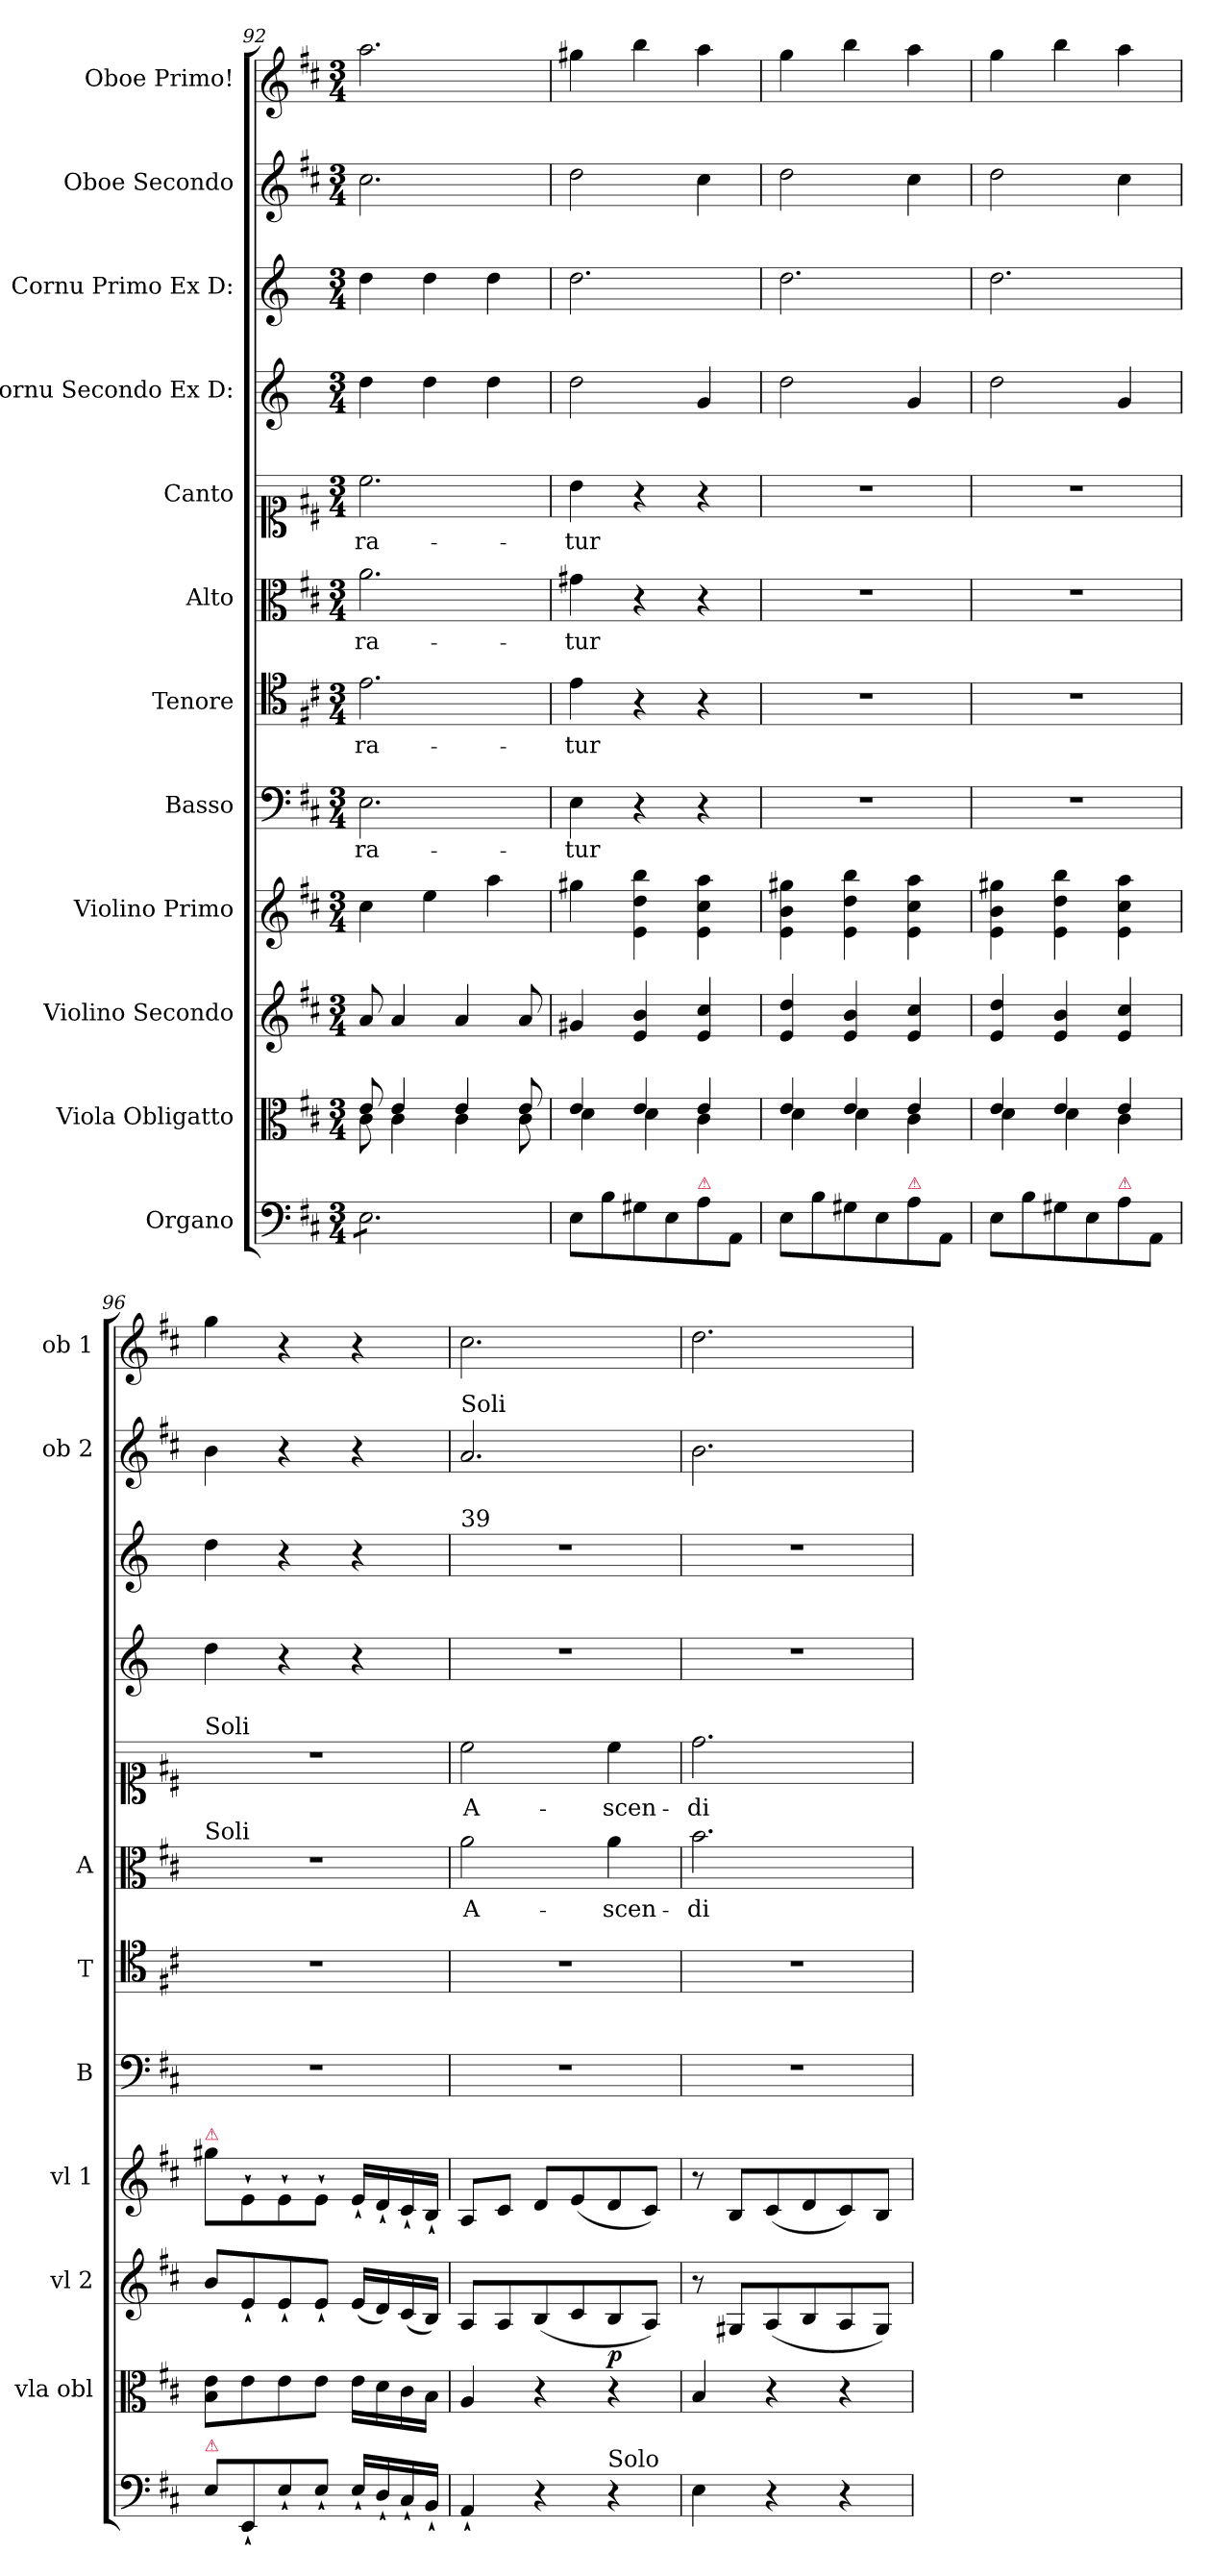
**kern	**dynam	**kern	**dynam	**kern	**dynam	**kern	**dynam	**kern	**text	**kern	**text	**kern	**text	**kern	**text	**kern	**kern	**kern	**kern	**dynam
*part12	*part12	*part11	*part11	*part10	*part10	*part9	*part9	*part8	*part8	*part7	*part7	*part6	*part6	*part5	*part5	*part4	*part3	*part2	*part1	*part1
*staff12	*staff12	*staff11	*staff11	*staff10	*staff10	*staff9	*staff9	*staff8	*staff8	*staff7	*staff7	*staff6	*staff6	*staff5	*staff5	*staff4	*staff3	*staff2	*staff1	*staff1
*I"Organo	*	*I"Viola Obligatto	*	*I"Violino Secondo	*	*I"Violino Primo	*	*I"Basso	*	*I"Tenore	*	*I"Alto	*	*I"Canto	*	*I"Cornu Secondo Ex D:	*I"Cornu Primo Ex D:	*I"Oboe Secondo	*I"Oboe Primo!	*
*	*	*I'vla obl	*	*I'vl 2	*	*I'vl 1	*	*I'B	*	*I'T	*	*I'A	*	*	*	*	*	*I'ob 2	*I'ob 1	*
*clefF4	*	*clefC3	*	*clefG2	*	*clefG2	*	*clefF4	*	*clefC4	*	*clefC3	*	*clefC1	*	*clefG2	*clefG2	*clefG2	*clefG2	*
*	*	*	*	*	*	*	*	*	*	*	*	*	*	*	*	*ITrd-1c-2	*ITrd-1c-2	*	*	*
*k[f#c#]	*	*k[f#c#]	*	*k[f#c#]	*	*k[f#c#]	*	*k[f#c#]	*	*k[f#c#]	*	*k[f#c#]	*	*k[f#c#]	*	*k[f#c#]	*k[f#c#]	*k[f#c#]	*k[f#c#]	*
*D:	*	*D:	*	*D:	*	*D:	*	*D:	*	*D:	*	*D:	*	*D:	*	*	*	*D:	*D:	*
*M3/4	*	*M3/4	*	*M3/4	*	*M3/4	*	*M3/4	*	*M3/4	*	*M3/4	*	*M3/4	*	*M3/4	*M3/4	*M3/4	*M3/4	*
=92	=92	=92	=92	=92	=92	=92	=92	=92	=92	=92	=92	=92	=92	=92	=92	=92	=92	=92	=92	=92
*	*	*^	*	*	*	*	*	*	*	*	*	*	*	*	*	*	*	*	*	*
!	!	!	!	!	!	!	!	!	!	!	!	!LO:LY:i	!	!	!	!	!	!	!	!	!
*tremolo	*	*	*	*	*	*	*	*	*	*	*	*	*	*	*	*	*	*	*	*	*
8E\L	.	8e/	8c#\	.	8a/	.	4cc#\	.	2.E\	-ra-	2.e\	-ra-	2.a\	-ra-	2.cc#\	-ra-	4ee\	4ee\	2.cc#\	2.aa\	.
8E\	.	4e/	4c#\	.	4a/	.	.	.	.	.	.	.	.	.	.	.	.	.	.	.	.
8E\	.	.	.	.	.	.	4ee\	.	.	.	.	.	.	.	.	.	4ee\	4ee\	.	.	.
8E\	.	4e/	4c#\	.	4a/	.	.	.	.	.	.	.	.	.	.	.	.	.	.	.	.
8E\	.	.	.	.	.	.	4aa\	.	.	.	.	.	.	.	.	.	4ee\	4ee\	.	.	.
8E\J	.	8e/	8c#\	.	8a/	.	.	.	.	.	.	.	.	.	.	.	.	.	.	.	.
*Xtremolo	*	*	*	*	*	*	*	*	*	*	*	*	*	*	*	*	*	*	*	*	*
=93	=93	=93	=93	=93	=93	=93	=93	=93	=93	=93	=93	=93	=93	=93	=93	=93	=93	=93	=93	=93	=93
!	!	!	!	!	!	!	!	!	!	!	!	!LO:LY:i	!	!	!	!	!	!	!	!	!
8E\L	.	4e/	4d\	.	4g#X/	.	4gg#X\	.	4E\	-tur	4e\	-tur	4g#X\	-tur	4b\	-tur	2ee\	2.ee\	2dd\	4gg#X\	.
8B\	.	.	.	.	.	.	.	.	.	.	.	.	.	.	.	.	.	.	.	.	.
8G#X\	.	4e/	4d\	.	4e/ 4b/	.	4e\ 4dd\ 4bb\	.	4r	.	4r	.	4r	.	4r	.	.	.	.	4bb\	.
8E\	.	.	.	.	.	.	.	.	.	.	.	.	.	.	.	.	.	.	.	.	.
!LO:TX:a:color=crimson:t=⚠	!	!	!	!	!	!	!	!	!	!	!	!	!	!	!	!	!	!	!	!	!
8A\	.	4e/	4c#\	.	4e/ 4cc#/	.	4e\ 4cc#\ 4aa\	.	4r	.	4r	.	4r	.	4r	.	4a/	.	4cc#\	4aa\	.
8AA\J	.	.	.	.	.	.	.	.	.	.	.	.	.	.	.	.	.	.	.	.	.
=94	=94	=94	=94	=94	=94	=94	=94	=94	=94	=94	=94	=94	=94	=94	=94	=94	=94	=94	=94	=94	=94
8E\L	.	4e/	4d\	.	4e/ 4dd/	.	4e\ 4b\ 4gg#X\	.	2.r	.	2.r	.	2.r	.	2.r	.	2ee\	2.ee\	2dd\	4gg\	.
8B\	.	.	.	.	.	.	.	.	.	.	.	.	.	.	.	.	.	.	.	.	.
8G#X\	.	4e/	4d\	.	4e/ 4b/	.	4e\ 4dd\ 4bb\	.	.	.	.	.	.	.	.	.	.	.	.	4bb\	.
8E\	.	.	.	.	.	.	.	.	.	.	.	.	.	.	.	.	.	.	.	.	.
!LO:TX:a:color=crimson:t=⚠	!	!	!	!	!	!	!	!	!	!	!	!	!	!	!	!	!	!	!	!	!
8A\	.	4e/	4c#\	.	4e/ 4cc#/	.	4e\ 4cc#\ 4aa\	.	.	.	.	.	.	.	.	.	4a/	.	4cc#\	4aa\	.
8AA\J	.	.	.	.	.	.	.	.	.	.	.	.	.	.	.	.	.	.	.	.	.
=95	=95	=95	=95	=95	=95	=95	=95	=95	=95	=95	=95	=95	=95	=95	=95	=95	=95	=95	=95	=95	=95
8E\L	.	4e/	4d\	.	4e/ 4dd/	.	4e\ 4b\ 4gg#X\	.	2.r	.	2.r	.	2.r	.	2.r	.	2ee\	2.ee\	2dd\	4gg\	.
8B\	.	.	.	.	.	.	.	.	.	.	.	.	.	.	.	.	.	.	.	.	.
8G#X\	.	4e/	4d\	.	4e/ 4b/	.	4e\ 4dd\ 4bb\	.	.	.	.	.	.	.	.	.	.	.	.	4bb\	.
8E\	.	.	.	.	.	.	.	.	.	.	.	.	.	.	.	.	.	.	.	.	.
!LO:TX:a:color=crimson:t=⚠	!	!	!	!	!	!	!	!	!	!	!	!	!	!	!	!	!	!	!	!	!
8A\	.	4e/	4c#\	.	4e/ 4cc#/	.	4e\ 4cc#\ 4aa\	.	.	.	.	.	.	.	.	.	4a/	.	4cc#\	4aa\	.
8AA\J	.	.	.	.	.	.	.	.	.	.	.	.	.	.	.	.	.	.	.	.	.
*	*	*v	*v	*	*	*	*	*	*	*	*	*	*	*	*	*	*	*	*	*	*
=96	=96	=96	=96	=96	=96	=96	=96	=96	=96	=96	=96	=96	=96	=96	=96	=96	=96	=96	=96	=96
!	!	!	!	!	!	!	!	!	!	!	!	!	!	!LO:TX:a:t=Soli	!	!	!	!	!	!
!	!	!	!	!	!	!	!	!	!	!	!	!LO:TX:a:t=Soli	!	!	!	!	!	!	!	!
!	!	!	!	!	!	!LO:TX:a:color=crimson:t=⚠	!	!	!	!	!	!	!	!	!	!	!	!	!	!
!LO:TX:a:color=crimson:t=⚠	!	!	!	!	!	!	!	!	!	!	!	!	!	!	!	!	!	!	!	!
8E/L	.	8B\ 8e\L	.	8b/L	.	8gg#X\L	.	2.r	.	2.r	.	2.r	.	2.r	.	4ee\	4ee\	4b\	4gg\	.
8EE`/	.	8e\	.	8e`/	.	8e`\	.	.	.	.	.	.	.	.	.	.	.	.	.	.
8E`/	.	8e\	.	8e`/	.	8e`\	.	.	.	.	.	.	.	.	.	4r	4r	4r	4r	.
8E`/J	.	8e\J	.	8e`/J	.	8e`\J	.	.	.	.	.	.	.	.	.	.	.	.	.	.
16E`/LL	.	16e\LL	.	(16e/LL	.	16e`/LL	.	.	.	.	.	.	.	.	.	4r	4r	4r	4r	.
16D`/	.	16d\	.	16d/)	.	16d`/	.	.	.	.	.	.	.	.	.	.	.	.	.	.
16C#`/	.	16c#\	.	(16c#/	.	16c#`/	.	.	.	.	.	.	.	.	.	.	.	.	.	.
16BB`/JJ	.	16B\JJ	.	16B/JJ)	.	16B`/JJ	.	.	.	.	.	.	.	.	.	.	.	.	.	.
=97	=97	=97	=97	=97	=97	=97	=97	=97	=97	=97	=97	=97	=97	=97	=97	=97	=97	=97	=97	=97
!	!	!	!	!	!	!	!	!	!	!	!	!	!	!	!	!	!	!LO:TX:a:t=Soli	!	!
!	!	!	!	!	!	!	!	!	!	!	!	!	!	!	!	!	!LO:TX:a:t=39	!	!	!
!	!	!	!LO:DY:a	!	!LO:DY:a	!	!LO:DY:a	!	!	!	!	!	!	!	!	!	!	!	!	!LO:DY:b
4AA`/	.	4A/	p&colon;	8A/L	p&colon;	8A/L	pio&colon;	2.r	.	2.r	.	2a\	A-	2cc#\	A-	2.r	2.r	2.a/	2.cc#\	for&colon;
.	.	.	.	8A/	.	8c#/J	.	.	.	.	.	.	.	.	.	.	.	.	.	.
4r	pio&colon;	4r	.	(8B/	.	8d/L	.	.	.	.	.	.	.	.	.	.	.	.	.	.
.	.	.	.	8c#/	.	(8e/	.	.	.	.	.	.	.	.	.	.	.	.	.	.
!LO:TX:a:t=Solo	!	!	!	!	!	!	!	!	!	!	!	!	!	!	!	!	!	!	!	!
!	!	!	!LO:DY:a	!	!	!	!	!	!	!	!	!	!	!	!	!	!	!	!	!
4r	.	4r	p	8B/	.	8d/	.	.	.	.	.	4a\	-scen-	4cc#\	-scen-	.	.	.	.	.
.	.	.	.	8A/J)	.	8c#/J)	.	.	.	.	.	.	.	.	.	.	.	.	.	.
=98	=98	=98	=98	=98	=98	=98	=98	=98	=98	=98	=98	=98	=98	=98	=98	=98	=98	=98	=98	=98
4E\	.	4B/	.	8r	.	8r	.	2.r	.	2.r	.	2.b\	-di-	2.dd\	-di-	2.r	2.r	2.b\	2.dd\	.
.	.	.	.	8G#X/L	.	8B/L	.	.	.	.	.	.	.	.	.	.	.	.	.	.
4r	.	4r	.	(8A/	.	(8c#/	.	.	.	.	.	.	.	.	.	.	.	.	.	.
.	.	.	.	8B/	.	8d/	.	.	.	.	.	.	.	.	.	.	.	.	.	.
4r	.	4r	.	8A/	.	8c#/)	.	.	.	.	.	.	.	.	.	.	.	.	.	.
.	.	.	.	8G#/J)	.	8B/J	.	.	.	.	.	.	.	.	.	.	.	.	.	.
=	=	=	=	=	=	=	=	=	=	=	=	=	=	=	=	=	=	=	=	=
*-	*-	*-	*-	*-	*-	*-	*-	*-	*-	*-	*-	*-	*-	*-	*-	*-	*-	*-	*-	*-
